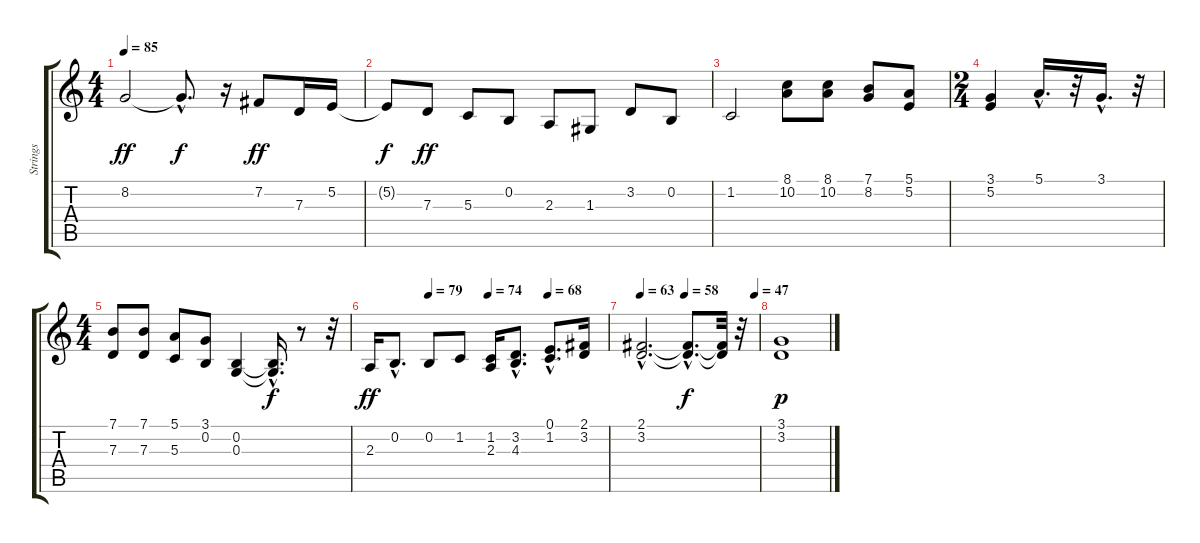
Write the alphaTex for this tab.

\track ("Strings" "Strings") {instrument stringensemble1}
\staff {score tabs}
\tuning (E4 B3 G3 D3 A2 E2) {hide}
\ts (4 4)
\tempo 85
\clef g2
\ks c
8.2.2{dy ff} 8.2{hac t}.8{d dy f} r.16 7.2.8{dy ff} 7.3.16 5.2.16 |
5.2{t}.8{dy f} 7.3.8{dy ff} 5.3.8 0.2.8 2.3.8 1.3.8 3.2.8 0.2.8 |
1.2.2 (8.1 10.2).8 (8.1 10.2).8 (7.1 8.2).8 (5.1 5.2).8 |
\ts (2 4)
(3.1 5.2).4 5.1{hac}.16{d} r.32 3.1{hac}.16{d} r.32 |
\ts (4 4)
(7.1 7.3).8 (7.1 7.3).8 (5.1 5.3).8 (3.1 0.2).8 (0.2 0.3).4 (0.2{hac t} 0.3{hac t}).16{d dy f} r.8 r.32 |
\tempo (79 0.25)
\tempo (74 0.5)
\tempo (68 0.75)
2.3.16{dy ff} 0.2{hac}.8{d} 0.2.8 1.2.8 (1.2 2.3).16 (3.2{hac} 4.3{hac}).8{d} (0.1{hac} 1.2{hac}).8{d} (2.1 3.2).16 |
\tempo 63
\tempo (58 0.375)
\tempo (47 0.96875)
(2.1{hac} 3.2{hac}).2{d} (2.1{hac t} 3.2{hac t}).8{d dy f} (2.1{t} 3.2{t}).32 r.32 |
(3.1 3.2).1{dy p}
